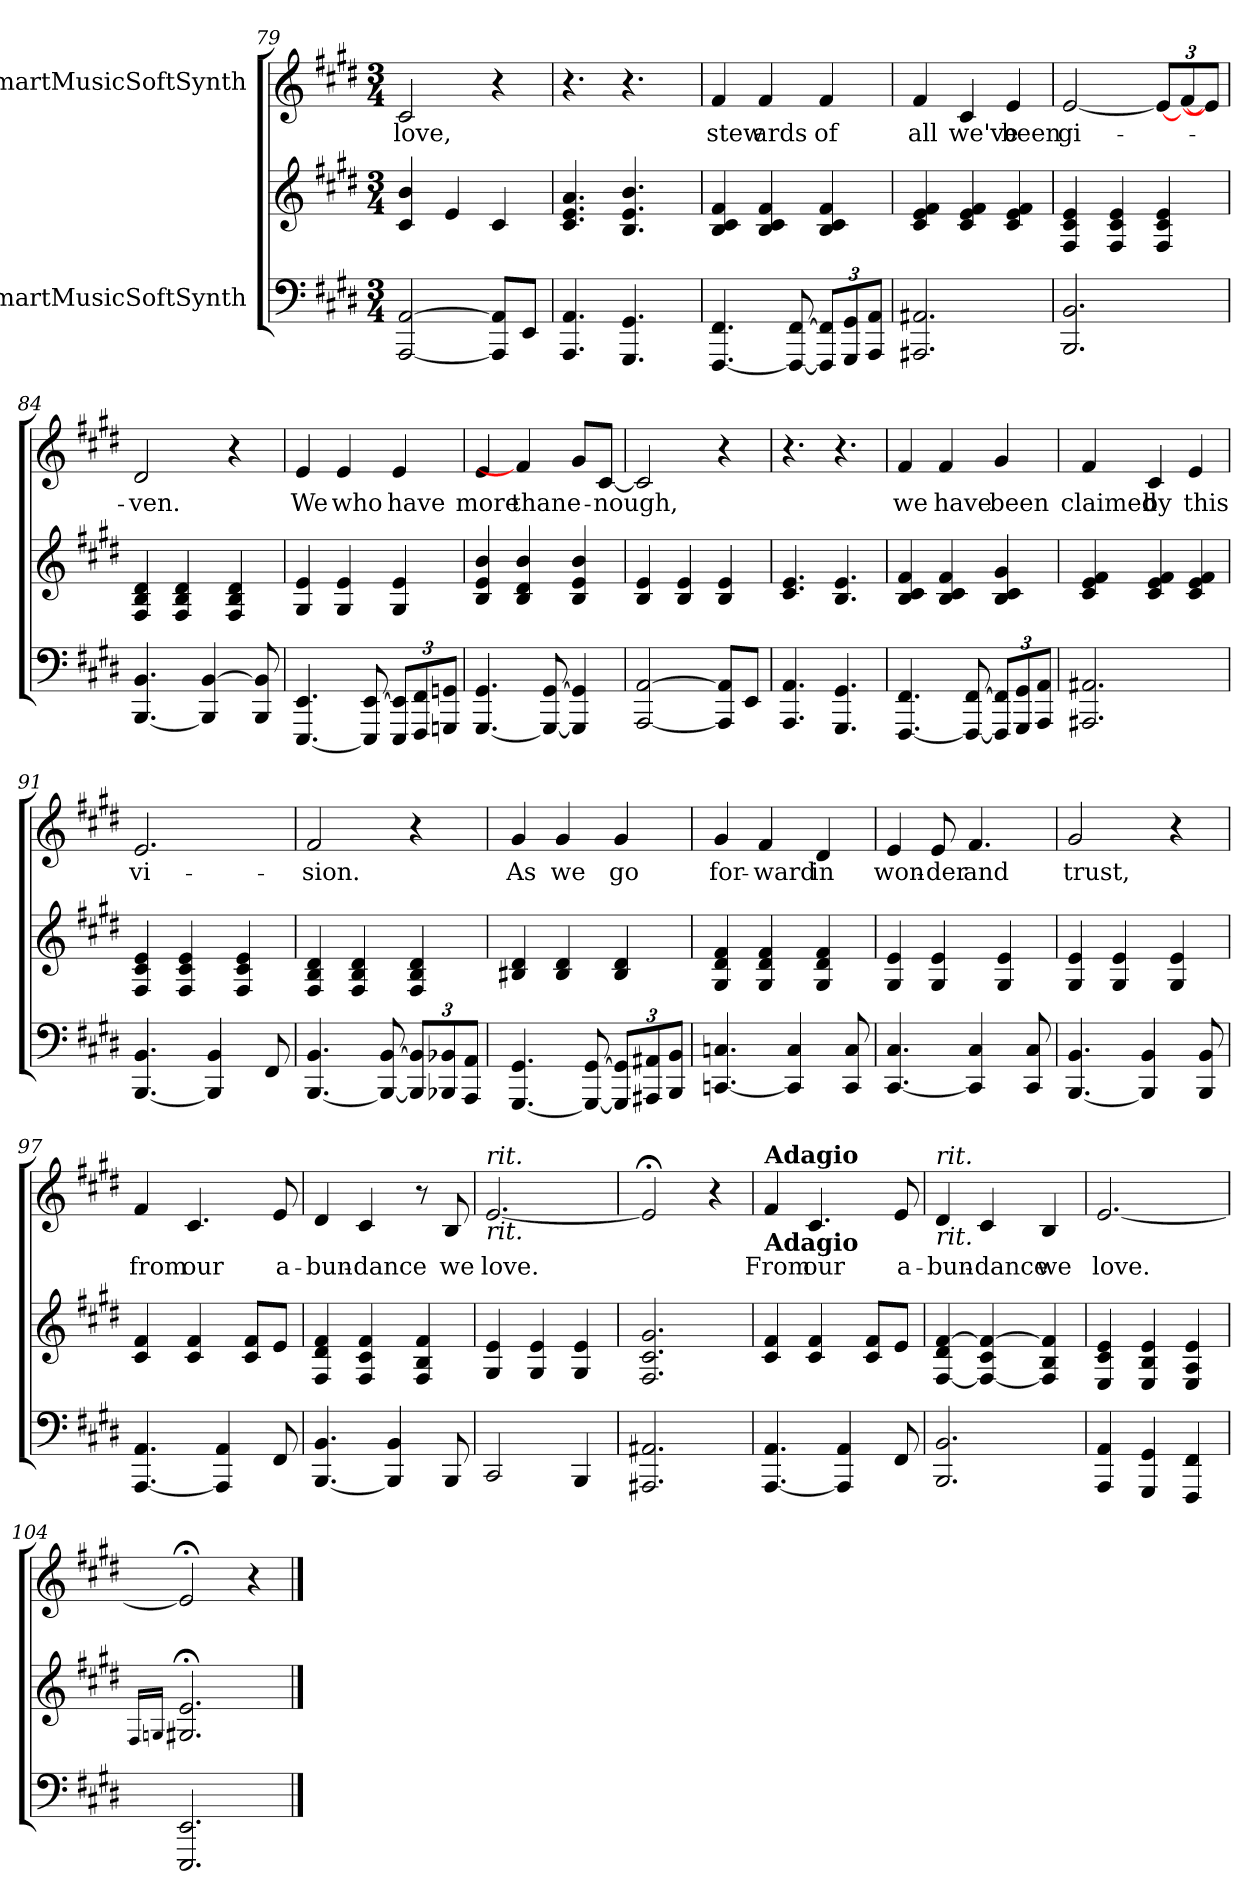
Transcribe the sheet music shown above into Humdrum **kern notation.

**kern	**kern	**kern	**text
*part2	*part2	*part1	*part1
*staff3	*staff2	*staff1	*staff1
*I"SmartMusicSoftSynth	*	*I"SmartMusicSoftSynth	*
!!LO:LB:g=z
*clefF4	*clefG2	*clefG2	*
*k[f#c#g#d#]	*k[f#c#g#d#]	*k[f#c#g#d#]	*
*M3/4	*M3/4	*M3/4	*
=79	=79	=79	=79
!	!	!	!LO:LY:b
[2AAA/ [2AA/	4c#/ 4b/	2c#/	love,
.	4e/	.	.
8AAA/] 8AA/]L	4c#/	4r	.
8EE/J	.	.	.
=80	=80	=80	=80
4.AAA/ 4.AA/	4.c#/ 4.e/ 4.a/	4.r	.
4.GGG#/ 4.GG#/	4.B/ 4.e/ 4.b/	4.r	.
=81	=81	=81	=81
!	!	!	!LO:LY:b
[4.FFF#/ 4.FF#/	4B/ 4c#/ 4f#/	4f#/	stew-
!	!	!	!LO:LY:b
.	4B/ 4c#/ 4f#/	4f#/	-ards
8FFF#/_ [8FF#/	.	.	.
*Xbrackettup	*	*	*
!	!	!	!LO:LY:b
12FFF#/] 12FF#/]L	4B/ 4c#/ 4f#/	4f#/	of
12GGG#/ 12GG#/	.	.	.
12AAA/ 12AA/J	.	.	.
=82	=82	=82	=82
!	!	!	!LO:LY:b
2.AAA#X/ 2.AA#X/	4c#/ 4e/ 4f#/	4f#/	all
!	!	!	!LO:LY:b
.	4c#/ 4e/ 4f#/	4c#/	we've
!	!	!	!LO:LY:b
.	4c#/ 4e/ 4f#/	4e/	been
=83	=83	=83	=83
!	!	!	!LO:LY:b
2.BBB/ 2.BB/	4F#/ 4c#/ 4e/	[2e/	gi-
.	4F#/ 4c#/ 4e/	.	.
*	*	*Xbrackettup	*
.	4F#/ 4c#/ 4e/	12e/L_	.
.	.	[12f#/	.
.	.	12e/J]	.
!!LO:LB:g=z
=84	=84	=84	=84
!	!	!	!LO:LY:b
[4.BBB/ 4.BB/	4F#/ 4B/ 4d#/	2d#/	-ven.
.	4F#/ 4B/ 4d#/	.	.
4BBB/] [4BB/	.	.	.
.	4F#/ 4B/ 4d#/	4r	.
8BBB/ 8BB/]	.	.	.
!!LO:LB:g=z
=85	=85	=85	=85
!	!	!	!LO:LY:b
[4.EEE/ 4.EE/	4G#/ 4e/	4e/	We
!	!	!	!LO:LY:b
.	4G#/ 4e/	4e/	who
8EEE/] [8EE/	.	.	.
!	!	!	!LO:LY:b
12EEE/ 12EE/]L	4G#/ 4e/	4e/	have
12FFF#/ 12FF#/	.	.	.
12GGGn/ 12GGn/J	.	.	.
=86	=86	=86	=86
!	!	!	!LO:LY:b
[4.GGG#/ 4.GG#/	4B/ 4e/ 4b/	4e/	more
!	!	!	!LO:LY:b
.	4B/ 4d#/ 4b/	4f#/]	than
8GGG#/_ [8GG#/	.	.	.
!	!	!	!LO:LY:b
4GGG#/] 4GG#/]	4B/ 4e/ 4b/	8g#/L	e-
!	!	!	!LO:LY:b
.	.	[8c#/J	-nough,
=87	=87	=87	=87
[2AAA/ [2AA/	4B/ 4e/	2c#/]	.
.	4B/ 4e/	.	.
8AAA/] 8AA/]L	4B/ 4e/	4r	.
8EE/J	.	.	.
=88	=88	=88	=88
4.AAA/ 4.AA/	4.c#/ 4.e/	4.r	.
4.GGG#/ 4.GG#/	4.B/ 4.e/	4.r	.
!!LO:LB:g=z
=89	=89	=89	=89
!	!	!	!LO:LY:b
[4.FFF#/ 4.FF#/	4B/ 4c#/ 4f#/	4f#/	we
!	!	!	!LO:LY:b
.	4B/ 4c#/ 4f#/	4f#/	have
8FFF#/_ [8FF#/	.	.	.
!	!	!	!LO:LY:b
12FFF#/] 12FF#/]L	4B/ 4c#/ 4g#/	4g#/	been
12GGG#/ 12GG#/	.	.	.
12AAA/ 12AA/J	.	.	.
!!LO:LB:g=z
=90	=90	=90	=90
!	!	!	!LO:LY:b
2.AAA#X/ 2.AA#X/	4c#/ 4e/ 4f#/	4f#/	claimed
!	!	!	!LO:LY:b
.	4c#/ 4e/ 4f#/	4c#/	by
!	!	!	!LO:LY:b
.	4c#/ 4e/ 4f#/	4e/	this
=91	=91	=91	=91
!	!	!	!LO:LY:b
[4.BBB/ 4.BB/	4F#/ 4c#/ 4e/	2.e/	vi-
.	4F#/ 4c#/ 4e/	.	.
4BBB/] 4BB/	.	.	.
.	4F#/ 4c#/ 4e/	.	.
8FF#/	.	.	.
=92	=92	=92	=92
!	!	!	!LO:LY:b
[4.BBB/ 4.BB/	4F#/ 4B/ 4d#/	2f#/	-sion.
.	4F#/ 4B/ 4d#/	.	.
8BBB/_ [8BB/	.	.	.
12BBB/] 12BB/]L	4F#/ 4B/ 4d#/	4r	.
12BBB-X/ 12BB-X/	.	.	.
12AAA/ 12AA/J	.	.	.
=93	=93	=93	=93
!	!	!	!LO:LY:b
[4.GGG#/ 4.GG#/	4B#X/ 4d#/	4g#/	As
!	!	!	!LO:LY:b
.	4B#/ 4d#/	4g#/	we
8GGG#/_ [8GG#/	.	.	.
!	!	!	!LO:LY:b
12GGG#/] 12GG#/]L	4B#/ 4d#/	4g#/	go
12AAA#X/ 12AA#X/	.	.	.
12BBB/ 12BB/J	.	.	.
!!LO:LB:g=z
=94	=94	=94	=94
!	!	!	!LO:LY:b
[4.CCn/ 4.Cn/	4G#/ 4d#/ 4f#/	4g#/	for-
!	!	!	!LO:LY:b
.	4G#/ 4d#/ 4f#/	4f#/	-ward
4CC/] 4C/	.	.	.
!	!	!	!LO:LY:b
.	4G#/ 4d#/ 4f#/	4d#/	in
8CC/ 8C/	.	.	.
!!LO:LB:g=z
=95	=95	=95	=95
!	!	!	!LO:LY:b
[4.CC#/ 4.C#/	4G#/ 4e/	4e/	won-
!	!	!	!LO:LY:b
.	4G#/ 4e/	8e/	-der
!	!	!	!LO:LY:b
4CC#/] 4C#/	.	4.f#/	and
.	4G#/ 4e/	.	.
8CC#/ 8C#/	.	.	.
=96	=96	=96	=96
!	!	!	!LO:LY:b
[4.BBB/ 4.BB/	4G#/ 4e/	2g#/	trust,
.	4G#/ 4e/	.	.
4BBB/] 4BB/	.	.	.
.	4G#/ 4e/	4r	.
8BBB/ 8BB/	.	.	.
=97	=97	=97	=97
!	!	!	!LO:LY:b
[4.AAA/ 4.AA/	4c#/ 4f#/	4f#/	from
!	!	!	!LO:LY:b
.	4c#/ 4f#/	4.c#/	our
4AAA/] 4AA/	.	.	.
.	8c#/ 8f#/L	.	.
!	!	!	!LO:LY:b
8FF#/	8e/J	8e/	a-
=98	=98	=98	=98
!	!	!	!LO:LY:b
[4.BBB/ 4.BB/	4F#/ 4d#/ 4f#/	4d#/	-bun-
!	!	!	!LO:LY:b
.	4F#/ 4c#/ 4f#/	4c#/	-dance
4BBB/] 4BB/	.	.	.
.	4F#/ 4B/ 4f#/	8r	.
!	!	!	!LO:LY:b
8BBB/	.	8B/	we
=99	=99	=99	=99
!	!	!LO:TX:b:i:t=rit.	!
!	!	!LO:TX:a:i:t=rit.	!
!	!	!	!LO:LY:b
2CC#/	4G#/ 4e/	[2.e/	love.
.	4G#/ 4e/	.	.
4BBB/	4G#/ 4e/	.	.
!!LO:LB:g=z
=100	=100	=100	=100
2.AAA#X/ 2.AA#X/	2.F#/ 2.c#/ 2.g#/	2e;</]	.
.	.	4r	.
!!LO:LB:g=z
=101	=101	=101	=101
!	!	!LO:TX:b:B:t=Adagio	!
!	!	!LO:TX:a:B:t=Adagio	!
!	!	!	!LO:LY:b
[4.AAA/ 4.AA/	4c#/ 4f#/	4f#/	From
!	!	!	!LO:LY:b
.	4c#/ 4f#/	4.c#/	our
4AAA/] 4AA/	.	.	.
.	8c#/ 8f#/L	.	.
!	!	!	!LO:LY:b
8FF#/	8e/J	8e/	a-
=102	=102	=102	=102
!	!	!LO:TX:b:i:t=rit.	!
!	!	!LO:TX:a:i:t=rit.	!
!	!	!	!LO:LY:b
2.BBB/ 2.BB/	[4F#/ 4d#/ [4f#/	4d#/	-bun-
!	!	!	!LO:LY:b
.	4F#/_ 4c#/ 4f#/_	4c#/	-dance
!	!	!	!LO:LY:b
.	4F#/] 4B/ 4f#/]	4B/	we
=103	=103	=103	=103
!	!	!	!LO:LY:b
4AAA/ 4AA/	4E/ 4c#/ 4e/	[2.e/	love.
4GGG#/ 4GG#/	4E/ 4B/ 4e/	.	.
4FFF#/ 4FF#/	4E/ 4A/ 4e/	.	.
=104	=104	=104	=104
.	16qF#/LL	.	.
.	16qGn/JJ	.	.
2.EEE/ 2.EE/	2.G#X/;< 2.e/;<	2e;</]	.
.	.	4r	.
==	==	==	==
*-	*-	*-	*-
